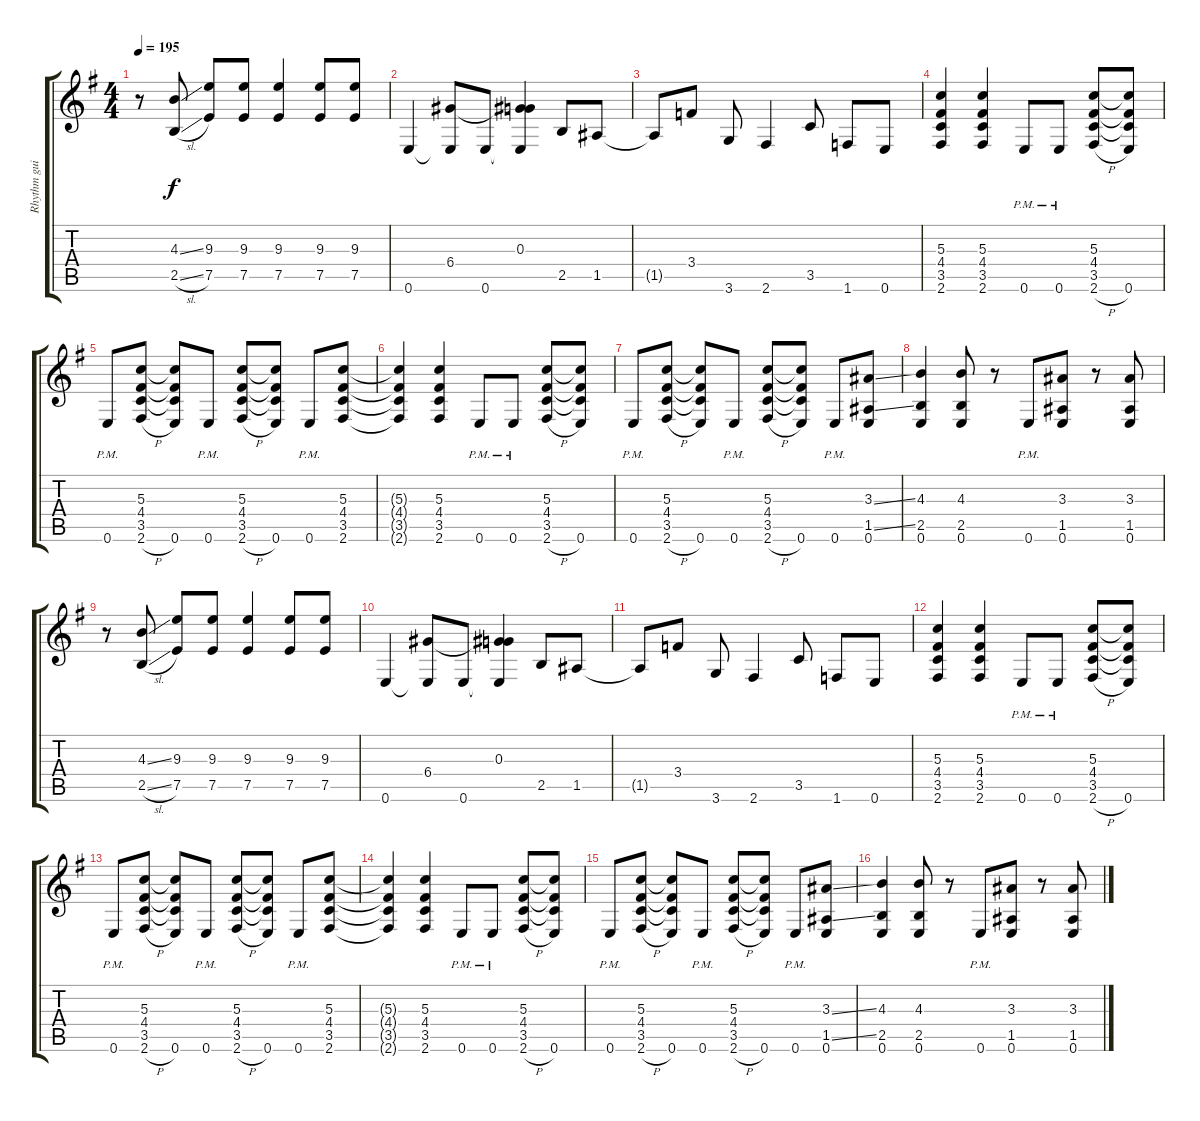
\track ("Rhythm guitar" "Rhythm gui") {instrument distortionguitar}
\staff {score tabs}
\tuning (E4 B3 G3 D3 A2 E2) {hide}
\ts (4 4)
\tempo 195
\clef g2
\ks eminor
r.8{dy f} (4.3{ss} 2.5{sl}).8 (9.3 7.5).8 (9.3 7.5).8 (9.3 7.5).4 (9.3 7.5).8 (9.3 7.5).8 |
0.6.4 (6.4 0.6{t}).8 0.6.8 (0.3 6.4{t} 0.6{t}).4 2.5.8 1.5.8 |
1.5{t}.8 3.4.8 3.6.8 2.6.4 3.5.8 1.6.8 0.6.8 |
(5.3 4.4 3.5 2.6).4 (5.3 4.4 3.5 2.6).4 0.6{pm}.8 0.6{pm}.8 (5.3 4.4 3.5 2.6{h}).8 (5.3{t} 4.4{t} 3.5{t} 0.6).8 |
0.6{pm}.8 (5.3 4.4 3.5 2.6{h}).8 (5.3{t} 4.4{t} 3.5{t} 0.6).8 0.6{pm}.8 (5.3 4.4 3.5 2.6{h}).8 (5.3{t} 4.4{t} 3.5{t} 0.6).8 0.6{pm}.8 (5.3 4.4 3.5 2.6).8 |
(5.3{t} 4.4{t} 3.5{t} 2.6{t}).4 (5.3 4.4 3.5 2.6).4 0.6{pm}.8 0.6{pm}.8 (5.3 4.4 3.5 2.6{h}).8 (5.3{t} 4.4{t} 3.5{t} 0.6).8 |
0.6{pm}.8 (5.3 4.4 3.5 2.6{h}).8 (5.3{t} 4.4{t} 3.5{t} 0.6).8 0.6{pm}.8 (5.3 4.4 3.5 2.6{h}).8 (5.3{t} 4.4{t} 3.5{t} 0.6).8 0.6{pm}.8 (3.3{ss} 1.5{ss} 0.6).8 |
(4.3 2.5 0.6).4 (4.3 2.5 0.6).8 r.8 0.6{pm}.8 (3.3 1.5 0.6).8 r.8 (3.3 1.5 0.6).8 |
r.8 (4.3{ss} 2.5{sl}).8 (9.3 7.5).8 (9.3 7.5).8 (9.3 7.5).4 (9.3 7.5).8 (9.3 7.5).8 |
0.6.4 (6.4 0.6{t}).8 0.6.8 (0.3 6.4{t} 0.6{t}).4 2.5.8 1.5.8 |
1.5{t}.8 3.4.8 3.6.8 2.6.4 3.5.8 1.6.8 0.6.8 |
(5.3 4.4 3.5 2.6).4 (5.3 4.4 3.5 2.6).4 0.6{pm}.8 0.6{pm}.8 (5.3 4.4 3.5 2.6{h}).8 (5.3{t} 4.4{t} 3.5{t} 0.6).8 |
0.6{pm}.8 (5.3 4.4 3.5 2.6{h}).8 (5.3{t} 4.4{t} 3.5{t} 0.6).8 0.6{pm}.8 (5.3 4.4 3.5 2.6{h}).8 (5.3{t} 4.4{t} 3.5{t} 0.6).8 0.6{pm}.8 (5.3 4.4 3.5 2.6).8 |
(5.3{t} 4.4{t} 3.5{t} 2.6{t}).4 (5.3 4.4 3.5 2.6).4 0.6{pm}.8 0.6{pm}.8 (5.3 4.4 3.5 2.6{h}).8 (5.3{t} 4.4{t} 3.5{t} 0.6).8 |
0.6{pm}.8 (5.3 4.4 3.5 2.6{h}).8 (5.3{t} 4.4{t} 3.5{t} 0.6).8 0.6{pm}.8 (5.3 4.4 3.5 2.6{h}).8 (5.3{t} 4.4{t} 3.5{t} 0.6).8 0.6{pm}.8 (3.3{ss} 1.5{ss} 0.6).8 |
(4.3 2.5 0.6).4 (4.3 2.5 0.6).8 r.8 0.6{pm}.8 (3.3 1.5 0.6).8 r.8 (3.3 1.5 0.6).8
